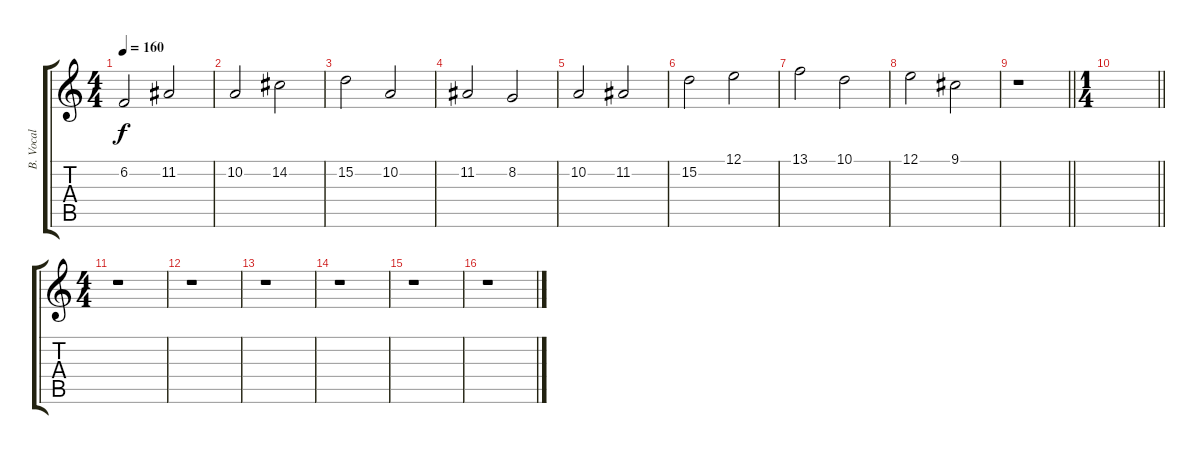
\track ("B. Vocal" "B. Vocal") {instrument pad4choir}
\staff {score tabs}
\tuning (E4 B3 G3 D3 A2 E2) {hide}
\ts (4 4)
\tempo 160
\clef g2
\ks c
6.2.2{dy f} 11.2.2 |
10.2.2 14.2.2 |
15.2.2 10.2.2 |
11.2.2 8.2.2 |
10.2.2 11.2.2 |
15.2.2 12.1.2 |
13.1.2 10.1.2 |
12.1.2 9.1.2 |
\barLineRight lightlight
r.1 |
\ts (1 4)
\barLineRight lightlight
|
\ts (4 4)
r.1 |
r.1 |
r.1 |
r.1 |
r.1 |
r.1
